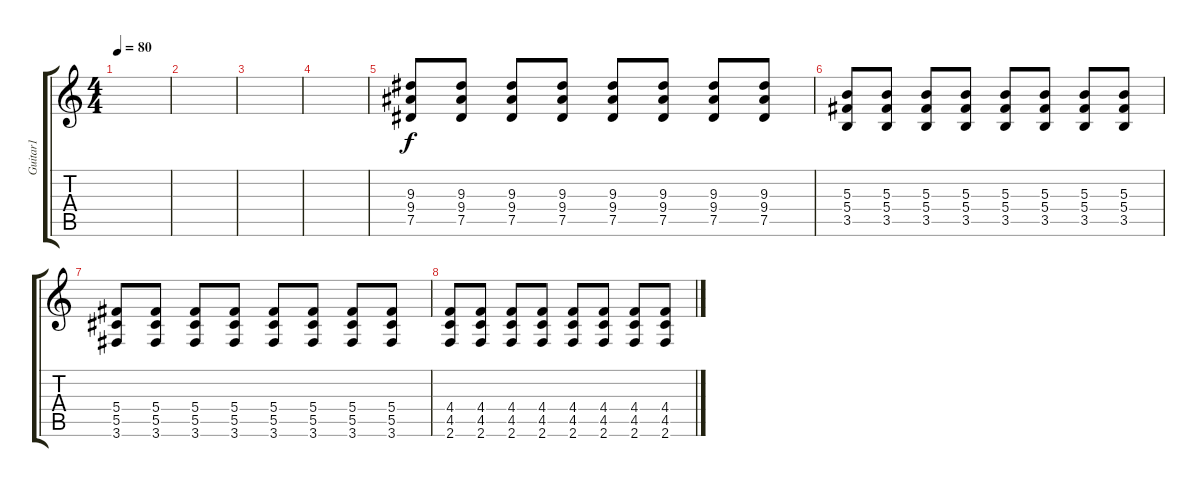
\track ("Guitar1" "Guitar1") {instrument distortionguitar}
\staff {score tabs}
\tuning (Eb4 Bb3 Gb3 Db3 Ab2 Eb2) {hide}
\ts (4 4)
\tempo 80
\clef g2
\ks c
|
|
|
|
(9.3 9.4 7.5).8 (9.3 9.4 7.5).8 (9.3 9.4 7.5).8 (9.3 9.4 7.5).8 (9.3 9.4 7.5).8 (9.3 9.4 7.5).8 (9.3 9.4 7.5).8 (9.3 9.4 7.5).8 |
(5.3 5.4 3.5).8 (5.3 5.4 3.5).8 (5.3 5.4 3.5).8 (5.3 5.4 3.5).8 (5.3 5.4 3.5).8 (5.3 5.4 3.5).8 (5.3 5.4 3.5).8 (5.3 5.4 3.5).8 |
(5.4 5.5 3.6).8 (5.4 5.5 3.6).8 (5.4 5.5 3.6).8 (5.4 5.5 3.6).8 (5.4 5.5 3.6).8 (5.4 5.5 3.6).8 (5.4 5.5 3.6).8 (5.4 5.5 3.6).8 |
(4.4 4.5 2.6).8 (4.4 4.5 2.6).8 (4.4 4.5 2.6).8 (4.4 4.5 2.6).8 (4.4 4.5 2.6).8 (4.4 4.5 2.6).8 (4.4 4.5 2.6).8 (4.4 4.5 2.6).8
